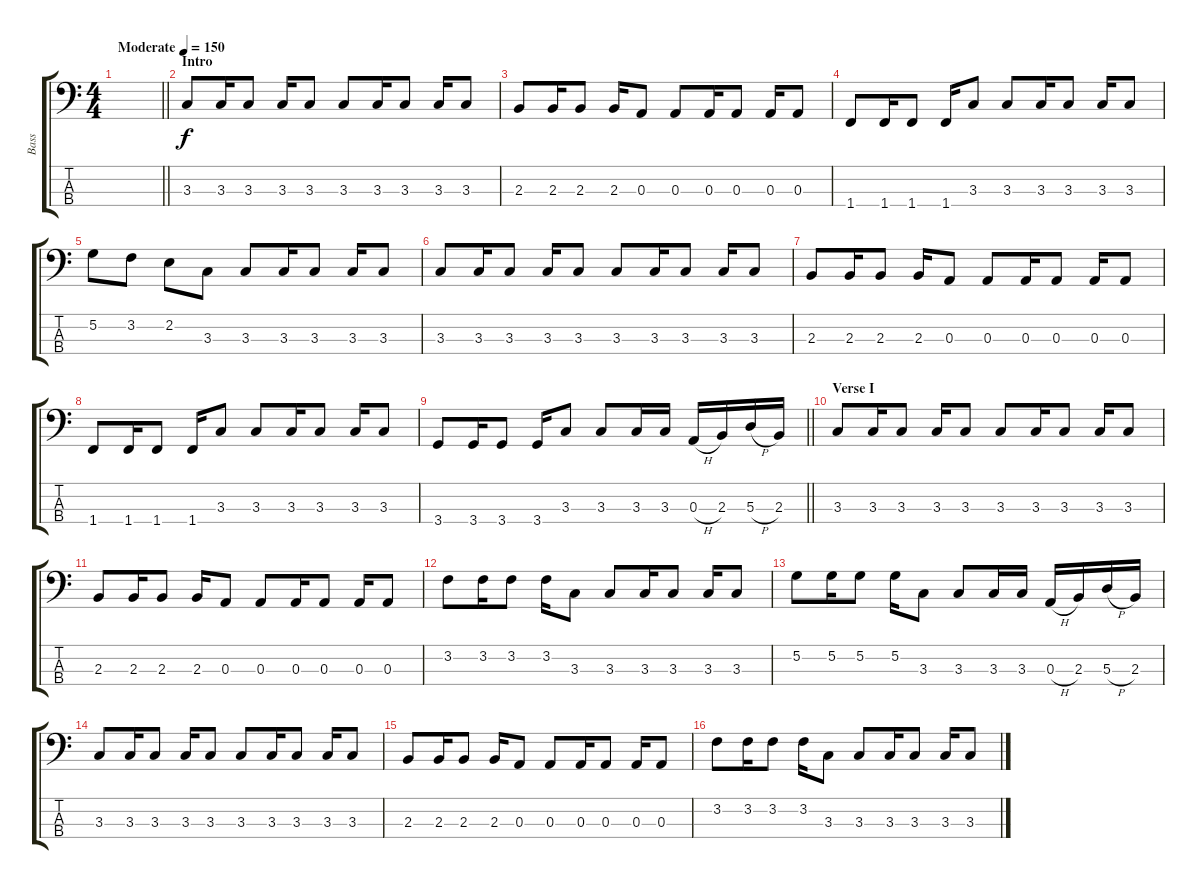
\track ("Bass" "Bass") {instrument electricbasspick}
\staff {score tabs}
\tuning (G2 D2 A1 E1) {hide}
\ts (4 4)
\tempo (150 "Moderate")
\clef f4
\barLineRight lightlight
\ks c
|
\section ("" "Intro")
3.3.8 3.3.16 3.3.8 3.3.16 3.3.8 3.3.8 3.3.16 3.3.8 3.3.16 3.3.8 |
2.3.8 2.3.16 2.3.8 2.3.16 0.3.8 0.3.8 0.3.16 0.3.8 0.3.16 0.3.8 |
1.4.8 1.4.16 1.4.8 1.4.16 3.3.8 3.3.8 3.3.16 3.3.8 3.3.16 3.3.8 |
5.2.8 3.2.8 2.2.8 3.3.8 3.3.8 3.3.16 3.3.8 3.3.16 3.3.8 |
3.3.8 3.3.16 3.3.8 3.3.16 3.3.8 3.3.8 3.3.16 3.3.8 3.3.16 3.3.8 |
2.3.8 2.3.16 2.3.8 2.3.16 0.3.8 0.3.8 0.3.16 0.3.8 0.3.16 0.3.8 |
1.4.8 1.4.16 1.4.8 1.4.16 3.3.8 3.3.8 3.3.16 3.3.8 3.3.16 3.3.8 |
\barLineRight lightlight
3.4.8 3.4.16 3.4.8 3.4.16 3.3.8 3.3.8 3.3.16 3.3.16 0.3{h}.16 2.3.16 5.3{h}.16 2.3.16 |
\section ("" "Verse I")
3.3.8 3.3.16 3.3.8 3.3.16 3.3.8 3.3.8 3.3.16 3.3.8 3.3.16 3.3.8 |
2.3.8 2.3.16 2.3.8 2.3.16 0.3.8 0.3.8 0.3.16 0.3.8 0.3.16 0.3.8 |
3.2.8 3.2.16 3.2.8 3.2.16 3.3.8 3.3.8 3.3.16 3.3.8 3.3.16 3.3.8 |
5.2.8 5.2.16 5.2.8 5.2.16 3.3.8 3.3.8 3.3.16 3.3.16 0.3{h}.16 2.3.16 5.3{h}.16 2.3.16 |
3.3.8 3.3.16 3.3.8 3.3.16 3.3.8 3.3.8 3.3.16 3.3.8 3.3.16 3.3.8 |
2.3.8 2.3.16 2.3.8 2.3.16 0.3.8 0.3.8 0.3.16 0.3.8 0.3.16 0.3.8 |
3.2.8 3.2.16 3.2.8 3.2.16 3.3.8 3.3.8 3.3.16 3.3.8 3.3.16 3.3.8
